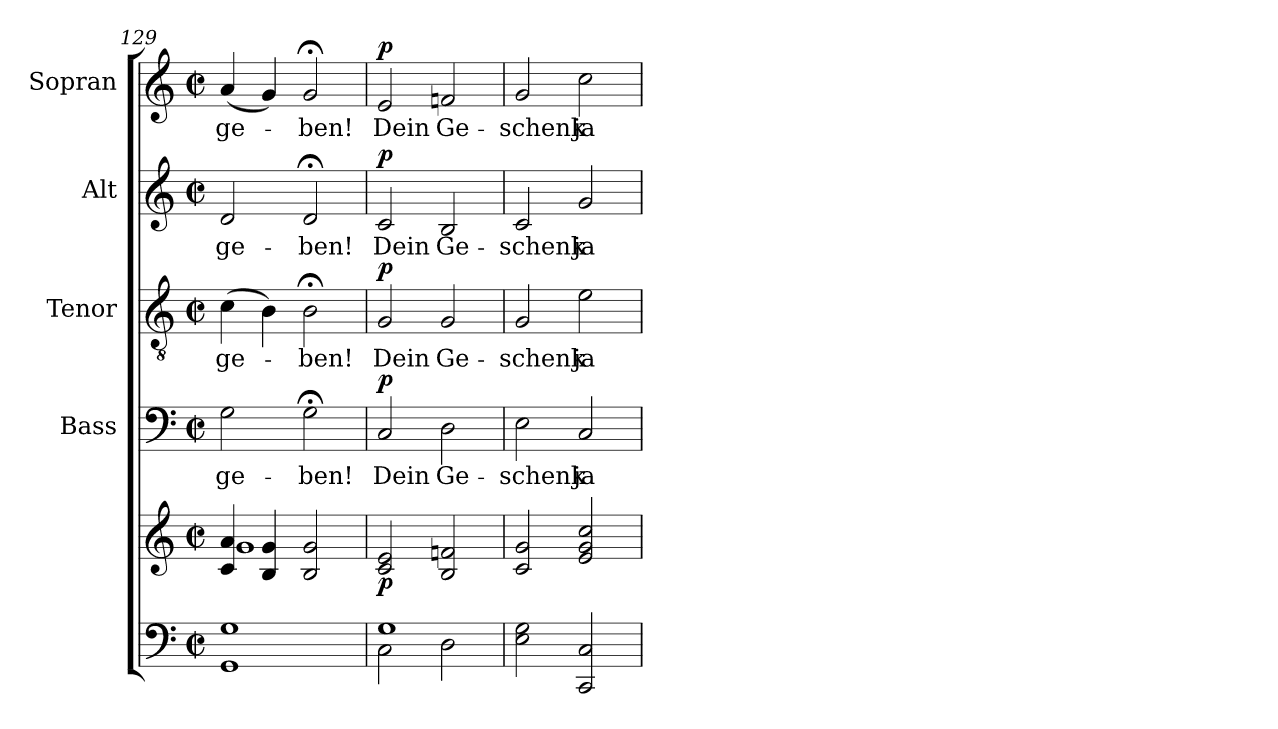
**kern	**kern	**dynam	**kern	**text	**dynam	**kern	**text	**dynam	**kern	**text	**dynam	**kern	**text	**dynam
*part5	*part5	*part5	*part4	*part4	*part4	*part3	*part3	*part3	*part2	*part2	*part2	*part1	*part1	*part1
*staff6	*staff5	*staff5/6	*staff4	*staff4	*staff4	*staff3	*staff3	*staff3	*staff2	*staff2	*staff2	*staff1	*staff1	*staff1
*	*	*	*I"Bass	*	*	*I"Tenor	*	*	*I"Alt	*	*	*I"Sopran	*	*
*	*	*	*I'B.	*	*	*I'T.	*	*	*I'A.	*	*	*I'S.	*	*
*clefF4	*clefG2	*	*clefF4	*	*	*clefGv2	*	*	*clefG2	*	*	*clefG2	*	*
*k[]	*k[]	*	*k[]	*	*	*k[]	*	*	*k[]	*	*	*k[]	*	*
*C:	*C:	*	*C:	*	*	*C:	*	*	*C:	*	*	*C:	*	*
*M2/2	*M2/2	*	*M2/2	*	*	*M2/2	*	*	*M2/2	*	*	*M2/2	*	*
*met(c|)	*met(c|)	*	*met(c|)	*	*	*met(c|)	*	*	*met(c|)	*	*	*met(c|)	*	*
=129	=129	=129	=129	=129	=129	=129	=129	=129	=129	=129	=129	=129	=129	=129
*	*^	*	*	*	*	*	*	*	*	*	*	*	*	*
!	!	!	!	!	!LO:LY:b	!	!	!LO:LY:b	!	!	!LO:LY:b	!	!	!LO:LY:b	!
1GG 1G	4c/ 4a/	1g	.	2G\	-ge-	.	(>4c\	-ge-	.	2d/	-ge-	.	(<4a/	-ge-	.
.	4B/ 4g/	.	.	.	.	.	4B\)	.	.	.	.	.	4g/)	.	.
!	!	!	!	!	!LO:LY:b	!	!	!LO:LY:b	!	!	!LO:LY:b	!	!	!LO:LY:b	!
.	2B/ 2g/	.	.	2G;<\	-ben!	.	2B;<\	-ben!	.	2d;</	-ben!	.	2g;</	-ben!	.
*	*v	*v	*	*	*	*	*	*	*	*	*	*	*	*	*
!!LO:LB:g=z
=130	=130	=130	=130	=130	=130	=130	=130	=130	=130	=130	=130	=130	=130	=130
*^	*	*	*	*	*	*	*	*	*	*	*	*	*	*
!	!	!	!LO:DY:b	!	!LO:LY:b	!LO:DY:a	!	!LO:LY:b	!LO:DY:a	!	!LO:LY:b	!LO:DY:a	!	!LO:LY:b	!LO:DY:a
1G	2C\	2c/ 2e/	p	2C/	Dein	p	2G/	Dein	p	2c/	Dein	p	2e/	Dein	p
!	!	!	!	!	!LO:LY:b	!	!	!LO:LY:b	!	!	!LO:LY:b	!	!	!LO:LY:b	!
.	2D\	2B/ 2fn/	.	2D\	Ge-	.	2G/	Ge-	.	2B/	Ge-	.	2fn/	Ge-	.
=131	=131	=131	=131	=131	=131	=131	=131	=131	=131	=131	=131	=131	=131	=131	=131
!	!	!	!	!	!LO:LY:b	!	!	!LO:LY:b	!	!	!LO:LY:b	!	!	!LO:LY:b	!
*v	*v	*	*	*	*	*	*	*	*	*	*	*	*	*	*
2E\ 2G\	2c/ 2g/	.	2E\	-schenk	.	2G/	-schenk	.	2c/	-schenk	.	2g/	-schenk	.
!	!	!	!	!LO:LY:b	!	!	!LO:LY:b	!	!	!LO:LY:b	!	!	!LO:LY:b	!
2CC/ 2C/	2e/ 2g/ 2cc/	.	2C/	ja	.	2e\	ja	.	2g/	ja	.	2cc\	ja	.
=	=	=	=	=	=	=	=	=	=	=	=	=	=	=
*-	*-	*-	*-	*-	*-	*-	*-	*-	*-	*-	*-	*-	*-	*-
